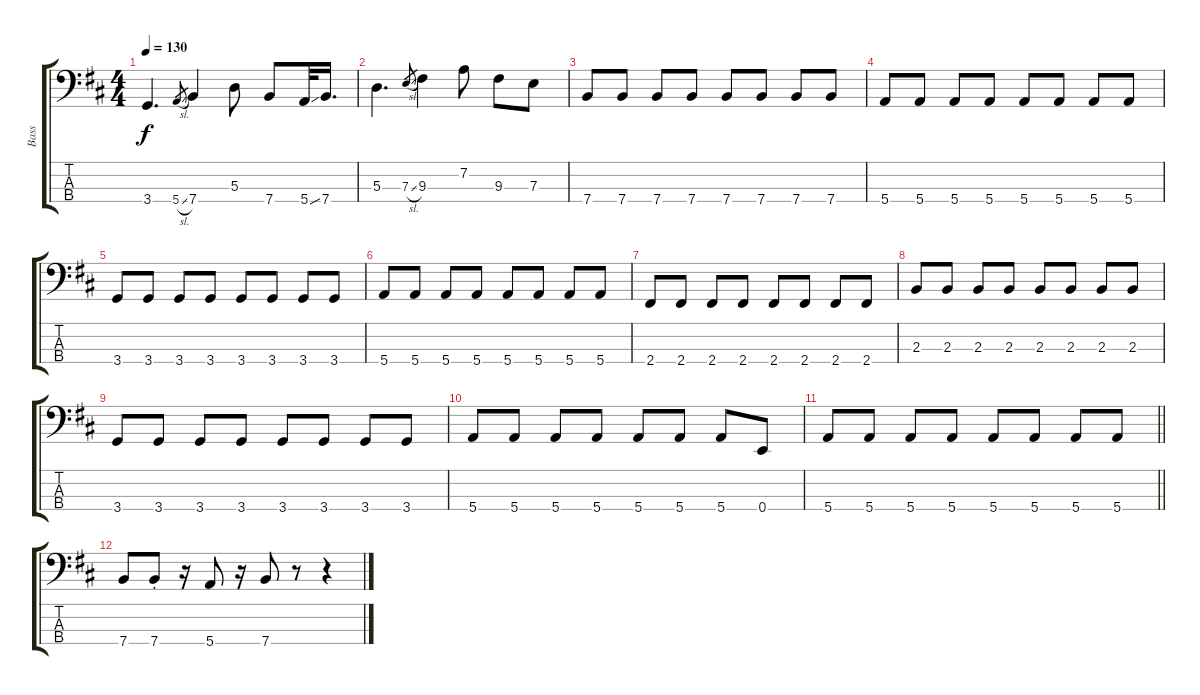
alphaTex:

\track ("Bass" "Bass") {instrument electricbassfinger bank 1}
\staff {score tabs}
\tuning (G2 D2 A1 E1) {hide}
\ts (4 4)
\tempo 130
\clef f4
\ks d
3.4.4{d dy f} 5.4{sl}.8{gr} 7.4.4 5.3.8 7.4.8 5.4{ss}.32 7.4.16{d} |
5.3.4{d} 7.3{sl}.8{gr} 9.3.4 7.2.8 9.3.8 7.3.8 |
7.4.8 7.4.8 7.4.8 7.4.8 7.4.8 7.4.8 7.4.8 7.4.8 |
5.4.8 5.4.8 5.4.8 5.4.8 5.4.8 5.4.8 5.4.8 5.4.8 |
3.4.8 3.4.8 3.4.8 3.4.8 3.4.8 3.4.8 3.4.8 3.4.8 |
5.4.8 5.4.8 5.4.8 5.4.8 5.4.8 5.4.8 5.4.8 5.4.8 |
2.4.8 2.4.8 2.4.8 2.4.8 2.4.8 2.4.8 2.4.8 2.4.8 |
2.3.8 2.3.8 2.3.8 2.3.8 2.3.8 2.3.8 2.3.8 2.3.8 |
3.4.8 3.4.8 3.4.8 3.4.8 3.4.8 3.4.8 3.4.8 3.4.8 |
5.4.8 5.4.8 5.4.8 5.4.8 5.4.8 5.4.8 5.4.8 0.4.8 |
\barLineRight lightlight
5.4.8 5.4.8 5.4.8 5.4.8 5.4.8 5.4.8 5.4.8 5.4.8 |
7.4.8 7.4{st}.8 r.16 5.4.8 r.16 7.4.8 r.8 r.4
